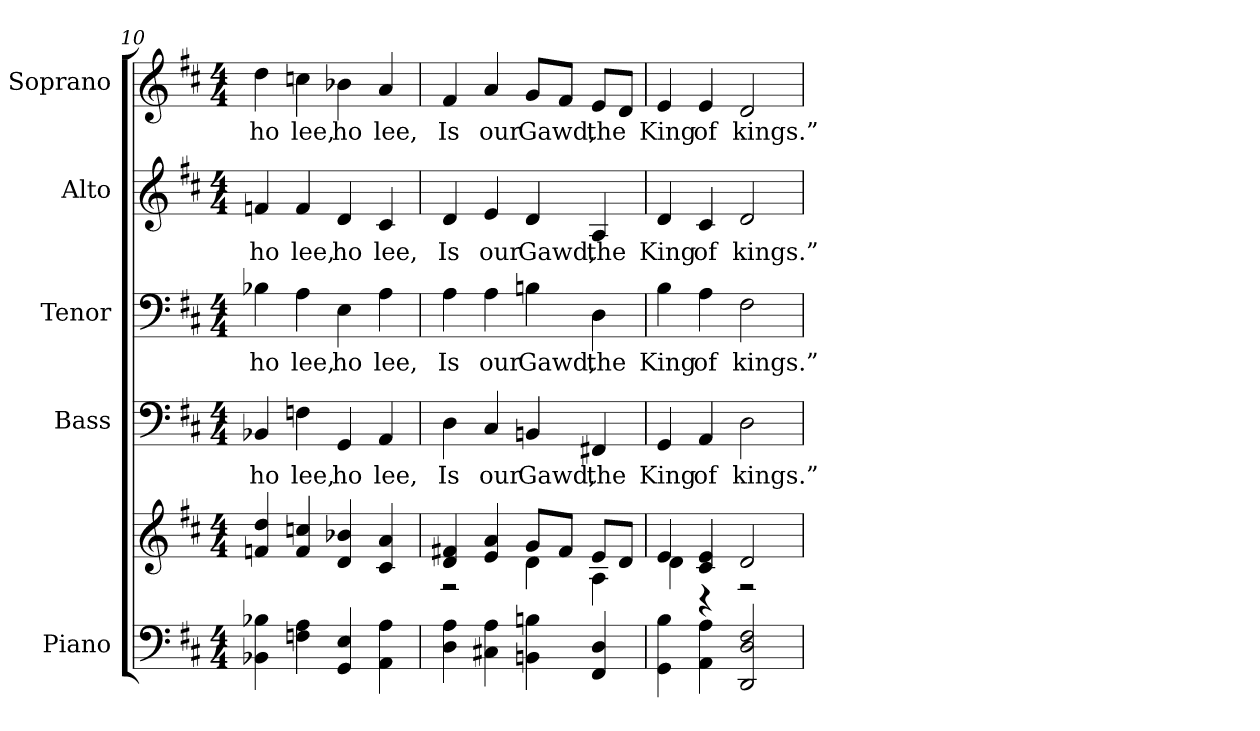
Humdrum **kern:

**kern	**kern	**kern	**text	**kern	**text	**kern	**text	**kern	**text
*part5	*part5	*part4	*part4	*part3	*part3	*part2	*part2	*part1	*part1
*staff6	*staff5	*staff4	*staff4	*staff3	*staff3	*staff2	*staff2	*staff1	*staff1
*I"Piano	*	*I"Bass	*	*I"Tenor	*	*I"Alto	*	*I"Soprano	*
*I'Pno.	*	*I'B.	*	*I'T.	*	*I'A.	*	*I'S.	*
*clefF4	*clefG2	*clefF4	*	*clefF4	*	*clefG2	*	*clefG2	*
*k[f#c#]	*k[f#c#]	*k[f#c#]	*	*k[f#c#]	*	*k[f#c#]	*	*k[f#c#]	*
*D:	*D:	*D:	*	*D:	*	*D:	*	*D:	*
*M4/4	*M4/4	*M4/4	*	*M4/4	*	*M4/4	*	*M4/4	*
=10	=10	=10	=10	=10	=10	=10	=10	=10	=10
!	!	!	!LO:LY:b:color=#000000	!	!	!	!	!	!
!	!	!	!	!	!LO:LY:b:color=#000000	!	!	!	!
!	!	!	!	!	!	!	!LO:LY:b:color=#000000	!	!
!	!	!	!	!	!	!	!	!	!LO:LY:b:color=#000000
4BB-Xi\ 4B-Xi	4fni/ 4ddi	4BB-Xi/	ho	4B-Xi\	ho	4fni/	ho	4ddi\	ho
!	!	!	!LO:LY:b:color=#000000	!	!	!	!	!	!
!	!	!	!	!	!LO:LY:b:color=#000000	!	!	!	!
!	!	!	!	!	!	!	!LO:LY:b:color=#000000	!	!
!	!	!	!	!	!	!	!	!	!LO:LY:b:color=#000000
4Fni\ 4Ai	4fi/ 4ccni	4Fni\	lee,	4Ai\	lee,	4fi/	lee,	4ccni\	lee,
!	!	!	!LO:LY:b:color=#000000	!	!	!	!	!	!
!	!	!	!	!	!LO:LY:b:color=#000000	!	!	!	!
!	!	!	!	!	!	!	!LO:LY:b:color=#000000	!	!
!	!	!	!	!	!	!	!	!	!LO:LY:b:color=#000000
4GGi/ 4Ei	4di/ 4b-Xi	4GGi/	ho	4Ei\	ho	4di/	ho	4b-Xi\	ho
!	!	!	!LO:LY:b:color=#000000	!	!	!	!	!	!
!	!	!	!	!	!LO:LY:b:color=#000000	!	!	!	!
!	!	!	!	!	!	!	!LO:LY:b:color=#000000	!	!
!	!	!	!	!	!	!	!	!	!LO:LY:b:color=#000000
4AAi\ 4Ai	4c#i/ 4ai	4AAi/	lee,	4Ai\	lee,	4c#i/	lee,	4ai/	lee,
!!LO:PB:g=z
=11	=11	=11	=11	=11	=11	=11	=11	=11	=11
*	*^	*	*	*	*	*	*	*	*
!	!	!	!	!LO:LY:b:color=#000000	!	!	!	!	!	!
!	!	!	!	!	!	!LO:LY:b:color=#000000	!	!	!	!
!	!	!	!	!	!	!	!	!LO:LY:b:color=#000000	!	!
!	!	!	!	!	!	!	!	!	!	!LO:LY:b:color=#000000
4Di\ 4Ai	4di/ 4f#Xi	2r	4Di\	Is	4Ai\	Is	4di/	Is	4f#i/	Is
!	!	!	!	!LO:LY:b:color=#000000	!	!	!	!	!	!
!	!	!	!	!	!	!LO:LY:b:color=#000000	!	!	!	!
!	!	!	!	!	!	!	!	!LO:LY:b:color=#000000	!	!
!	!	!	!	!	!	!	!	!	!	!LO:LY:b:color=#000000
4C#Xi\ 4Ai	4ei/ 4ai	.	4C#i/	our	4Ai\	our	4ei/	our	4ai/	our
!	!	!	!	!LO:LY:b:color=#000000	!	!	!	!	!	!
!	!	!	!	!	!	!LO:LY:b:color=#000000	!	!	!	!
!	!	!	!	!	!	!	!	!LO:LY:b:color=#000000	!	!
!	!	!	!	!	!	!	!	!	!	!LO:LY:b:color=#000000
4BBni\ 4Bni	8gi/L	4di\	4BBni/	Gawd,	4Bni\	Gawd,	4di/	Gawd,	8gi/L	Gawd,
.	8f#i/J	.	.	.	.	.	.	.	8f#i/J	.
!	!	!	!	!LO:LY:b:color=#000000	!	!	!	!	!	!
!	!	!	!	!	!	!LO:LY:b:color=#000000	!	!	!	!
!	!	!	!	!	!	!	!	!LO:LY:b:color=#000000	!	!
!	!	!	!	!	!	!	!	!	!	!LO:LY:b:color=#000000
4FF#i/ 4Di	8ei/L	4Ai\	4FF#Xi/	the	4Di\	the	4Ai/	the	8ei/L	the
.	8di/J	.	.	.	.	.	.	.	8di/J	.
=12	=12	=12	=12	=12	=12	=12	=12	=12	=12	=12
!	!	!	!	!LO:LY:b:color=#000000	!	!	!	!	!	!
!	!	!	!	!	!	!LO:LY:b:color=#000000	!	!	!	!
!	!	!	!	!	!	!	!	!LO:LY:b:color=#000000	!	!
!	!	!	!	!	!	!	!	!	!	!LO:LY:b:color=#000000
4GGi\ 4Bi	4ei/	4di\	4GGi/	King	4Bi\	King	4di/	King	4ei/	King
!	!	!	!	!LO:LY:b:color=#000000	!	!	!	!	!	!
!	!	!	!	!	!	!LO:LY:b:color=#000000	!	!	!	!
!	!	!	!	!	!	!	!	!LO:LY:b:color=#000000	!	!
!	!	!	!	!	!	!	!	!	!	!LO:LY:b:color=#000000
4AAi\ 4Ai	4c#i/ 4ei	4r	4AAi/	of	4Ai\	of	4c#i/	of	4ei/	of
!	!	!	!	!LO:LY:b:color=#000000	!	!	!	!	!	!
!	!	!	!	!	!	!LO:LY:b:color=#000000	!	!	!	!
!	!	!	!	!	!	!	!	!LO:LY:b:color=#000000	!	!
!	!	!	!	!	!	!	!	!	!	!LO:LY:b:color=#000000
2DDi/ 2Di 2F#i	2di/	2r	2Di\	kings.”	2F#i\	kings.”	2di/	kings.”	2di/	kings.”
*	*v	*v	*	*	*	*	*	*	*	*
=	=	=	=	=	=	=	=	=	=
*-	*-	*-	*-	*-	*-	*-	*-	*-	*-
